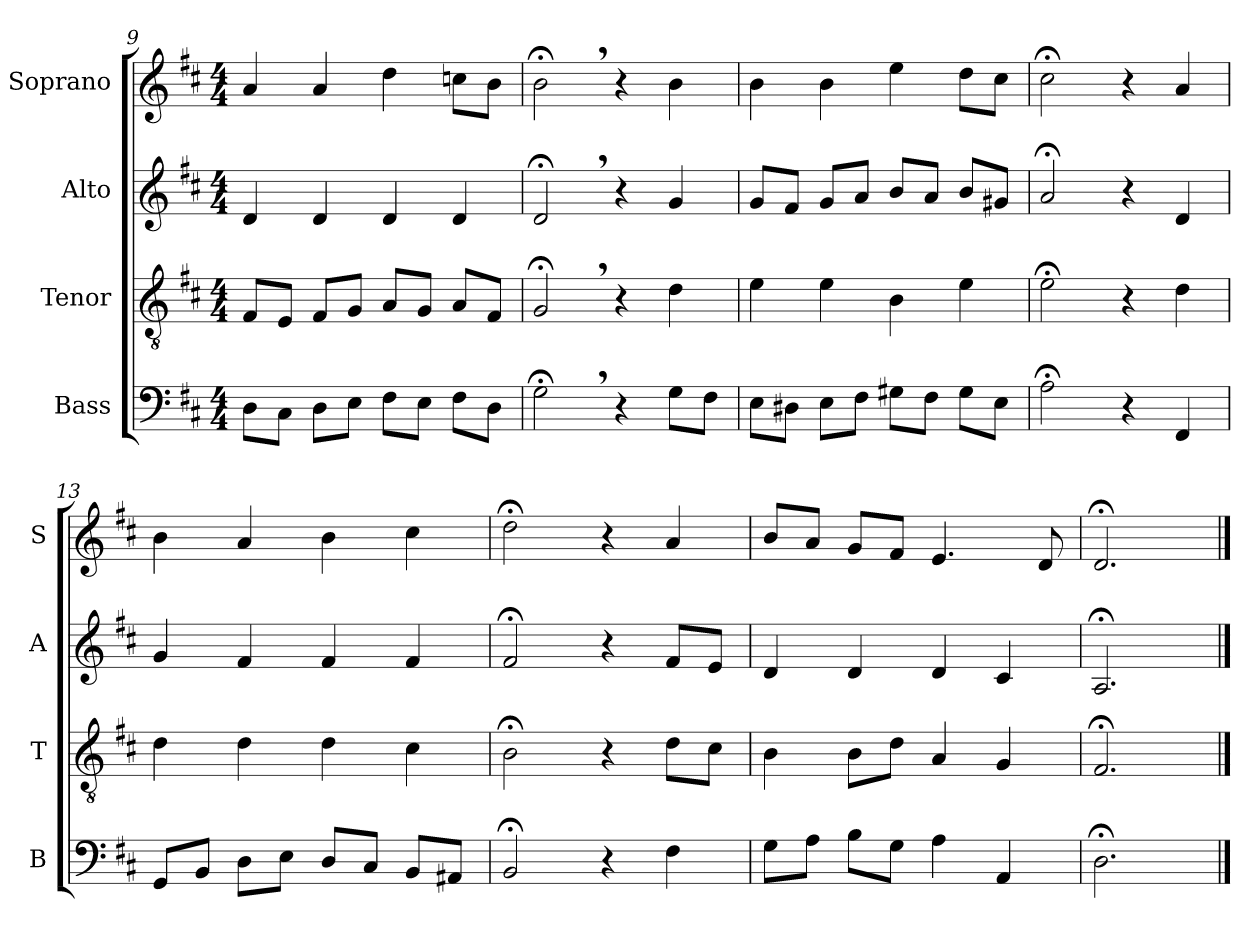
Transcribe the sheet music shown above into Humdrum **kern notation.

**kern	**kern	**kern	**kern
*part4	*part3	*part2	*part1
*staff4	*staff3	*staff2	*staff1
*I"Bass	*I"Tenor	*I"Alto	*I"Soprano
*I'B	*I'T	*I'A	*I'S
*clefF4	*clefGv2	*clefG2	*clefG2
*k[f#c#]	*k[f#c#]	*k[f#c#]	*k[f#c#]
*M4/4	*M4/4	*M4/4	*M4/4
=9	=9	=9	=9
8D\L	8F#/L	4d/	4a/
8C#\J	8E/J	.	.
8D\L	8F#/L	4d/	4a/
8E\J	8G/J	.	.
8F#\L	8A/L	4d/	4dd\
8E\J	8G/J	.	.
8F#\L	8A/L	4d/	8ccn\L
8D\J	8F#/J	.	8b\J
=10	=10	=10	=10
2G;<,\	2G;<,/	2d;<,/	2b;<,\
4r	4r	4r	4r
8G\L	4d\	4g/	4b\
8F#\J	.	.	.
=11	=11	=11	=11
8E\L	4e\	8g/L	4b\
8D#X\J	.	8f#/J	.
8E\L	4e\	8g/L	4b\
8F#\J	.	8a/J	.
8G#X\L	4B\	8b/L	4ee\
8F#\J	.	8a/J	.
8G#\L	4e\	8b/L	8dd\L
8E\J	.	8g#X/J	8cc#\J
=12	=12	=12	=12
2A;<\	2e;<\	2a;</	2cc#;<\
4r	4r	4r	4r
4FF#/	4d\	4d/	4a/
=13	=13	=13	=13
8GG/L	4d\	4g/	4b\
8BB/J	.	.	.
8D\L	4d\	4f#/	4a/
8E\J	.	.	.
8D/L	4d\	4f#/	4b\
8C#/J	.	.	.
8BB/L	4c#\	4f#/	4cc#\
8AA#X/J	.	.	.
=14	=14	=14	=14
2BB;</	2B;<\	2f#;</	2dd;<:\
4r	4r	4r	4r
4F#\	8d\L	8f#/L	4a/
.	8c#\J	8e/J	.
=15	=15	=15	=15
8G\L	4B\	4d/	8b/L
8A\J	.	.	8a/J
8B\L	8B\L	4d/	8g/L
8G\J	8d\J	.	8f#/J
4A\	4A/	4d/	4.e/
4AA/	4G/	4c#/	.
.	.	.	8d/
=16	=16	=16	=16
2.D;<\	2.F#;</	2.A;</	2.d;</
==	==	==	==
*-	*-	*-	*-
